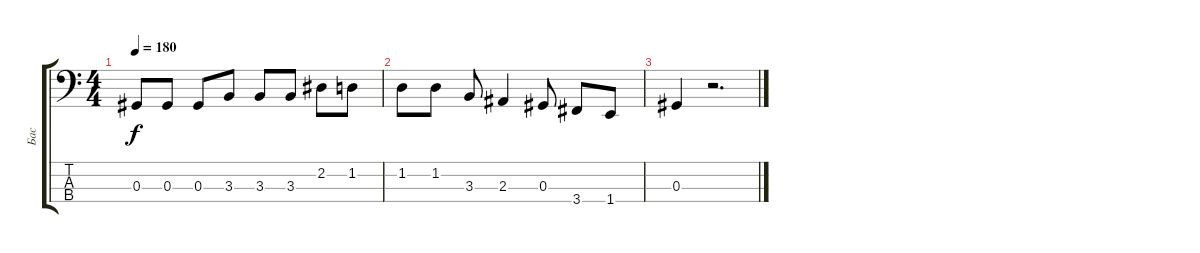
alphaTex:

\track ("Бас" "Бас") {instrument electricbassfinger}
\staff {score tabs}
\tuning (Gb2 Db2 Ab1 Eb1) {hide}
\ts (4 4)
\tempo 180
\clef f4
\ks c
0.3.8{dy f} 0.3.8 0.3.8 3.3.8 3.3.8 3.3.8 2.2.8 1.2.8 |
1.2.8 1.2.8 3.3.8 2.3.4 0.3.8 3.4.8 1.4.8 |
0.3.4 r.2{d}
